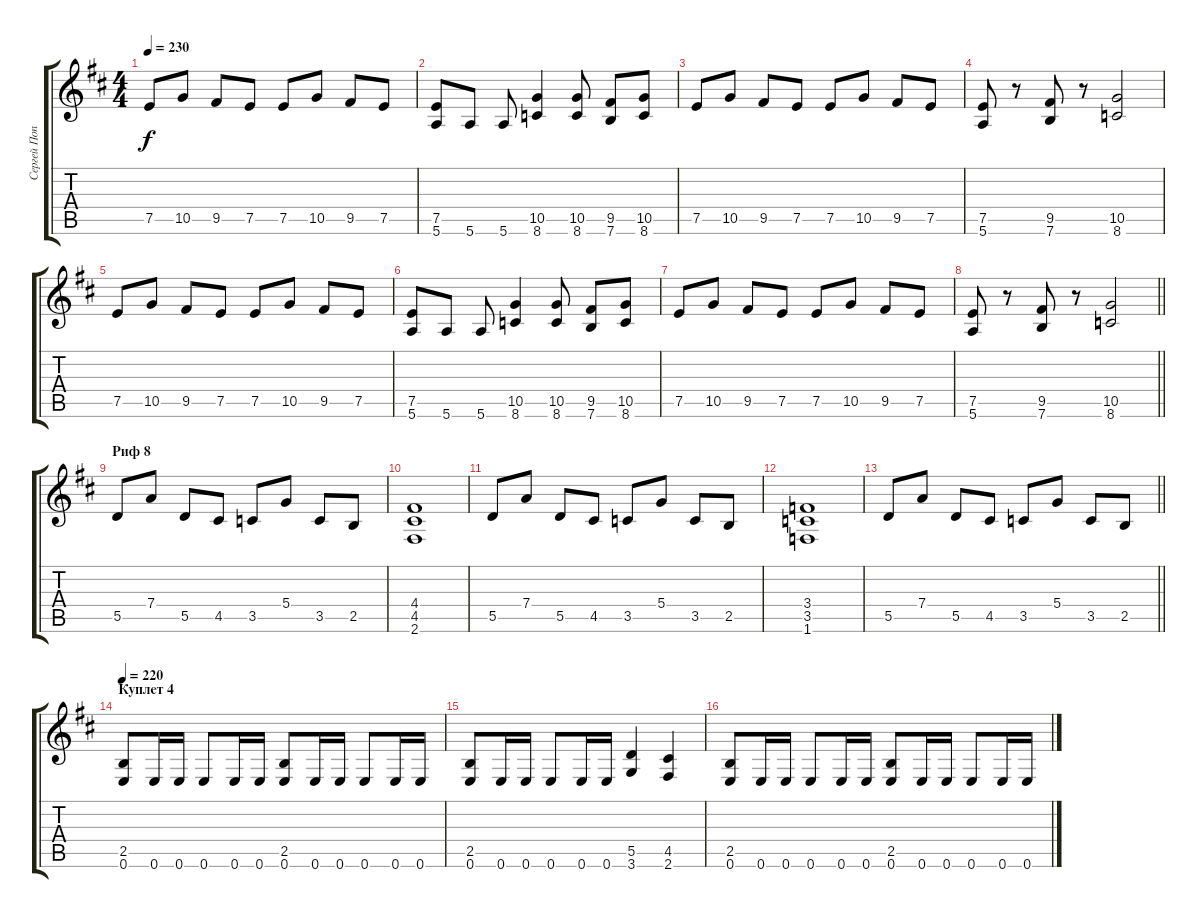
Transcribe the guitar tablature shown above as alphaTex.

\track ("Сергей Попов" "Сергей Поп") {instrument distortionguitar}
\staff {score tabs}
\tuning (E4 B3 G3 D3 A2 E2) {hide}
\ts (4 4)
\tempo 230
\clef g2
\ks d
7.5.8{dy f} 10.5.8 9.5.8 7.5.8 7.5.8 10.5.8 9.5.8 7.5.8 |
(7.5 5.6).8 5.6.8 5.6.8 (10.5 8.6).4 (10.5 8.6).8 (9.5 7.6).8 (10.5 8.6).8 |
7.5.8 10.5.8 9.5.8 7.5.8 7.5.8 10.5.8 9.5.8 7.5.8 |
(7.5 5.6).8 r.8 (9.5 7.6).8 r.8 (10.5 8.6).2 |
7.5.8 10.5.8 9.5.8 7.5.8 7.5.8 10.5.8 9.5.8 7.5.8 |
(7.5 5.6).8 5.6.8 5.6.8 (10.5 8.6).4 (10.5 8.6).8 (9.5 7.6).8 (10.5 8.6).8 |
7.5.8 10.5.8 9.5.8 7.5.8 7.5.8 10.5.8 9.5.8 7.5.8 |
\barLineRight lightlight
(7.5 5.6).8 r.8 (9.5 7.6).8 r.8 (10.5 8.6).2 |
\section ("" "Риф 8")
5.5.8 7.4.8 5.5.8 4.5.8 3.5.8 5.4.8 3.5.8 2.5.8 |
(4.4 4.5 2.6).1 |
5.5.8 7.4.8 5.5.8 4.5.8 3.5.8 5.4.8 3.5.8 2.5.8 |
(3.4 3.5 1.6).1 |
\barLineRight lightlight
5.5.8 7.4.8 5.5.8 4.5.8 3.5.8 5.4.8 3.5.8 2.5.8 |
\section ("" "Куплет 4")
\tempo 220
(2.5 0.6).8 0.6.16 0.6.16 0.6.8 0.6.16 0.6.16 (2.5 0.6).8 0.6.16 0.6.16 0.6.8 0.6.16 0.6.16 |
(2.5 0.6).8 0.6.16 0.6.16 0.6.8 0.6.16 0.6.16 (5.5 3.6).4 (4.5 2.6).4 |
(2.5 0.6).8 0.6.16 0.6.16 0.6.8 0.6.16 0.6.16 (2.5 0.6).8 0.6.16 0.6.16 0.6.8 0.6.16 0.6.16
